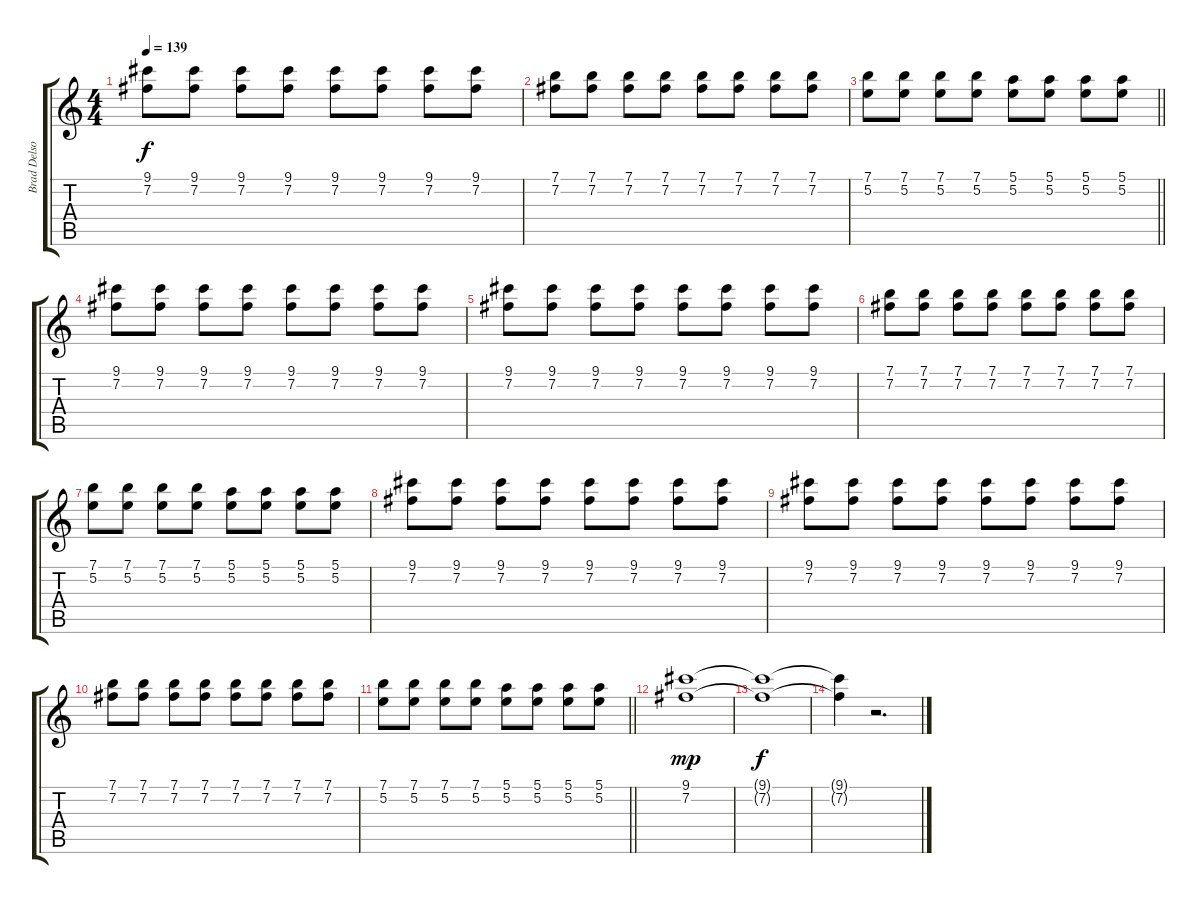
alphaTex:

\track ("Brad Delson [Guitar]" "Brad Delso") {instrument distortionguitar}
\staff {score tabs}
\tuning (E4 B3 G3 D3 A2 E2) {hide}
\ts (4 4)
\tempo 139
\clef g2
\ks c
(9.1 7.2).8{dy f} (9.1 7.2).8 (9.1 7.2).8 (9.1 7.2).8 (9.1 7.2).8 (9.1 7.2).8 (9.1 7.2).8 (9.1 7.2).8 |
(7.1 7.2).8 (7.1 7.2).8 (7.1 7.2).8 (7.1 7.2).8 (7.1 7.2).8 (7.1 7.2).8 (7.1 7.2).8 (7.1 7.2).8 |
\barLineRight lightlight
(7.1 5.2).8 (7.1 5.2).8 (7.1 5.2).8 (7.1 5.2).8 (5.1 5.2).8 (5.1 5.2).8 (5.1 5.2).8 (5.1 5.2).8 |
(9.1 7.2).8 (9.1 7.2).8 (9.1 7.2).8 (9.1 7.2).8 (9.1 7.2).8 (9.1 7.2).8 (9.1 7.2).8 (9.1 7.2).8 |
(9.1 7.2).8 (9.1 7.2).8 (9.1 7.2).8 (9.1 7.2).8 (9.1 7.2).8 (9.1 7.2).8 (9.1 7.2).8 (9.1 7.2).8 |
(7.1 7.2).8 (7.1 7.2).8 (7.1 7.2).8 (7.1 7.2).8 (7.1 7.2).8 (7.1 7.2).8 (7.1 7.2).8 (7.1 7.2).8 |
(7.1 5.2).8 (7.1 5.2).8 (7.1 5.2).8 (7.1 5.2).8 (5.1 5.2).8 (5.1 5.2).8 (5.1 5.2).8 (5.1 5.2).8 |
(9.1 7.2).8 (9.1 7.2).8 (9.1 7.2).8 (9.1 7.2).8 (9.1 7.2).8 (9.1 7.2).8 (9.1 7.2).8 (9.1 7.2).8 |
(9.1 7.2).8 (9.1 7.2).8 (9.1 7.2).8 (9.1 7.2).8 (9.1 7.2).8 (9.1 7.2).8 (9.1 7.2).8 (9.1 7.2).8 |
(7.1 7.2).8 (7.1 7.2).8 (7.1 7.2).8 (7.1 7.2).8 (7.1 7.2).8 (7.1 7.2).8 (7.1 7.2).8 (7.1 7.2).8 |
\barLineRight lightlight
(7.1 5.2).8 (7.1 5.2).8 (7.1 5.2).8 (7.1 5.2).8 (5.1 5.2).8 (5.1 5.2).8 (5.1 5.2).8 (5.1 5.2).8 |
(9.1 7.2).1{dy mp} |
(9.1{t} 7.2{t}).1{dy f} |
(9.1{t} 7.2{t}).4 r.2{d}
